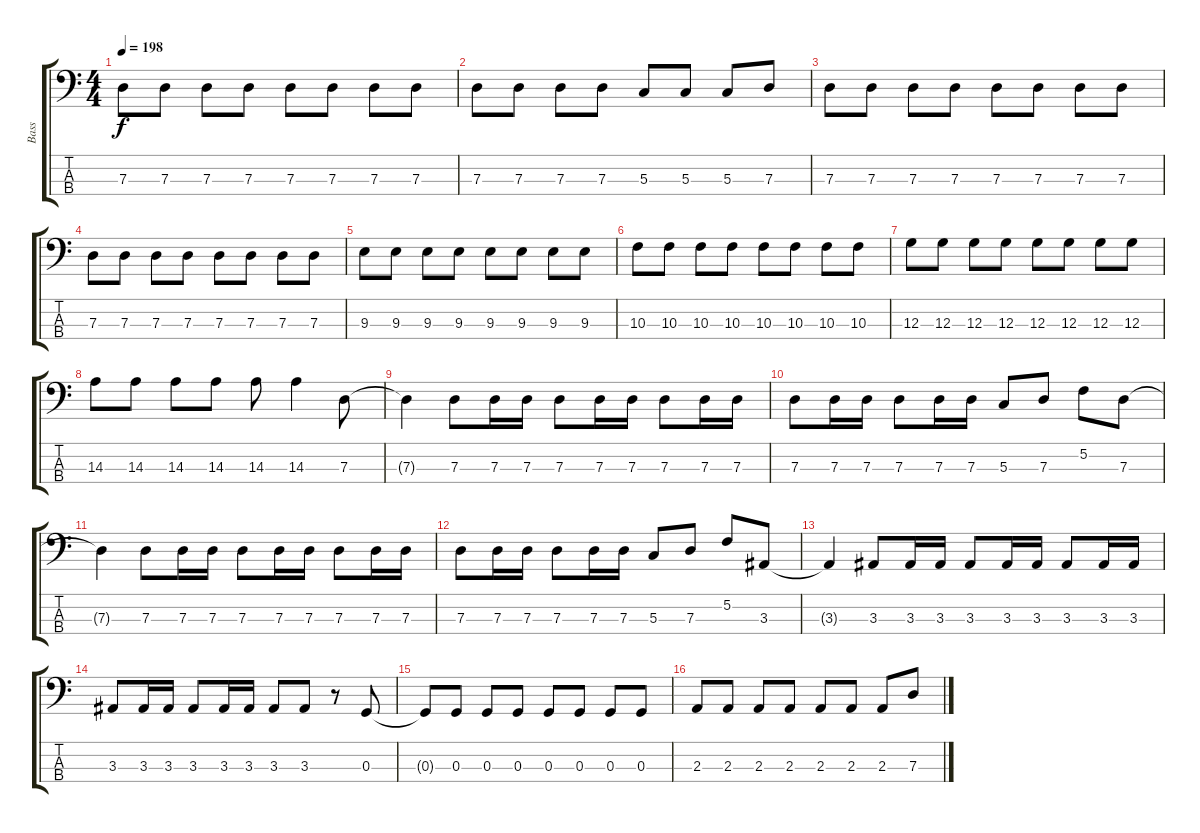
\track ("Bass" "Bass") {instrument electricbasspick}
\staff {score tabs}
\tuning (F2 C2 G1 D1) {hide}
\ts (4 4)
\tempo 198
\clef f4
\ks c
7.3.8{dy f} 7.3.8 7.3.8 7.3.8 7.3.8 7.3.8 7.3.8 7.3.8 |
7.3.8 7.3.8 7.3.8 7.3.8 5.3.8 5.3.8 5.3.8 7.3.8 |
7.3.8 7.3.8 7.3.8 7.3.8 7.3.8 7.3.8 7.3.8 7.3.8 |
7.3.8 7.3.8 7.3.8 7.3.8 7.3.8 7.3.8 7.3.8 7.3.8 |
9.3.8 9.3.8 9.3.8 9.3.8 9.3.8 9.3.8 9.3.8 9.3.8 |
10.3.8 10.3.8 10.3.8 10.3.8 10.3.8 10.3.8 10.3.8 10.3.8 |
12.3.8 12.3.8 12.3.8 12.3.8 12.3.8 12.3.8 12.3.8 12.3.8 |
14.3.8 14.3.8 14.3.8 14.3.8 14.3.8 14.3.4 7.3.8 |
7.3{t}.4 7.3.8 7.3.16 7.3.16 7.3.8 7.3.16 7.3.16 7.3.8 7.3.16 7.3.16 |
7.3.8 7.3.16 7.3.16 7.3.8 7.3.16 7.3.16 5.3.8 7.3.8 5.2.8 7.3.8 |
7.3{t}.4 7.3.8 7.3.16 7.3.16 7.3.8 7.3.16 7.3.16 7.3.8 7.3.16 7.3.16 |
7.3.8 7.3.16 7.3.16 7.3.8 7.3.16 7.3.16 5.3.8 7.3.8 5.2.8 3.3.8 |
3.3{t}.4 3.3.8 3.3.16 3.3.16 3.3.8 3.3.16 3.3.16 3.3.8 3.3.16 3.3.16 |
3.3.8 3.3.16 3.3.16 3.3.8 3.3.16 3.3.16 3.3.8 3.3.8 r.8 0.3.8 |
0.3{t}.8 0.3.8 0.3.8 0.3.8 0.3.8 0.3.8 0.3.8 0.3.8 |
2.3.8 2.3.8 2.3.8 2.3.8 2.3.8 2.3.8 2.3.8 7.3.8
